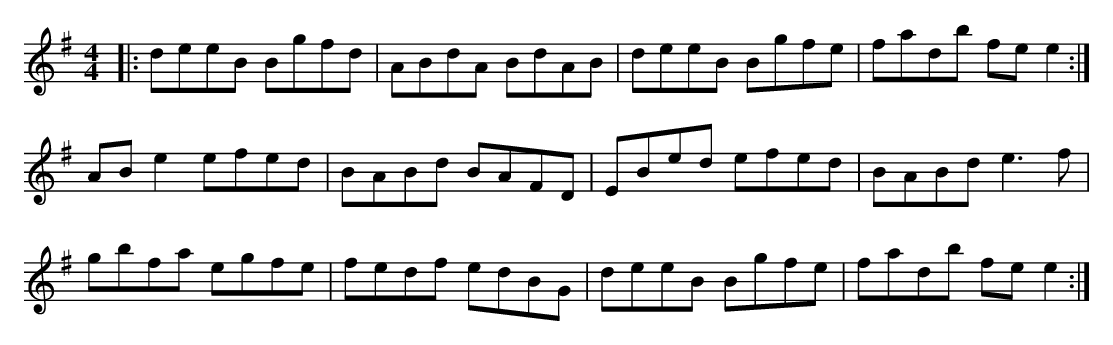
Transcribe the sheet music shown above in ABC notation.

X:1
M:4/4
K:Emin
|:deeB Bgfd|ABdA BdAB|deeB Bgfe|fadb fee2:|
ABe2 efed|BABd BAFD|EBed efed|BABd e3f|
gbfa egfe|fedf edBG|deeB Bgfe|fadb fee2:|
